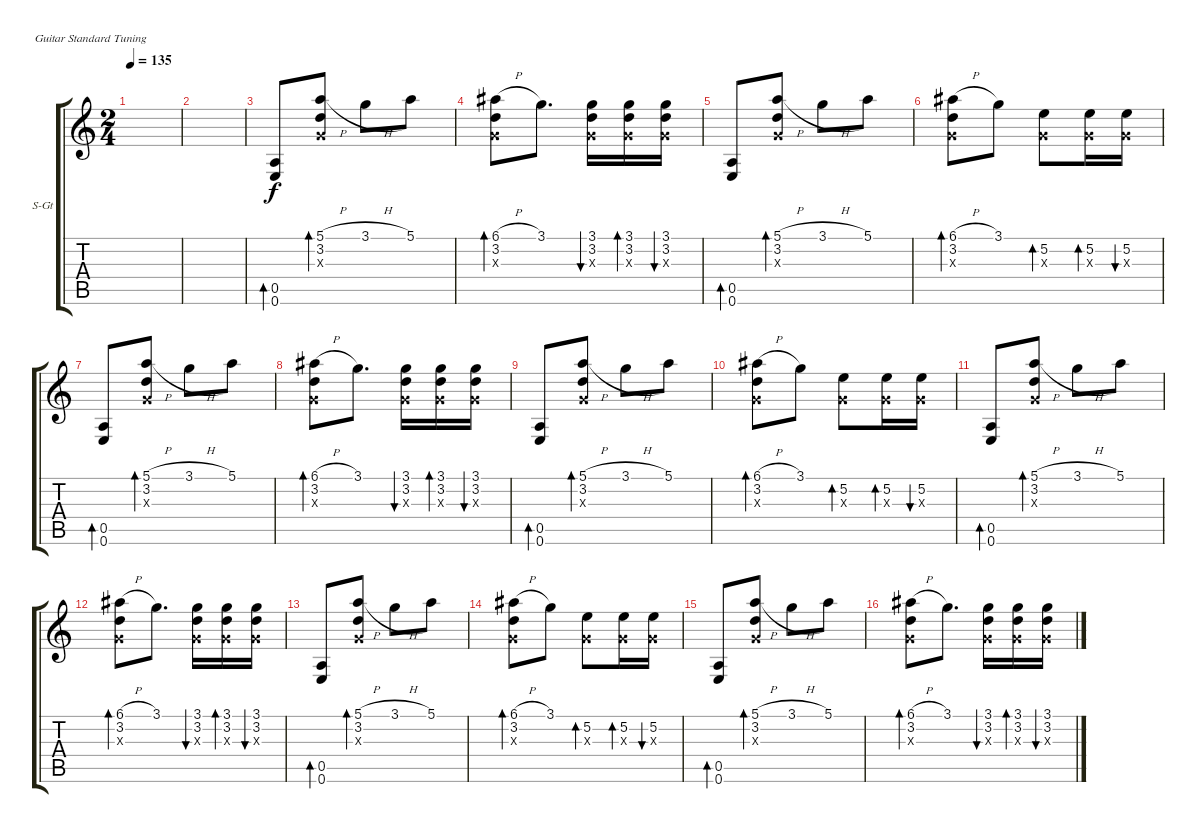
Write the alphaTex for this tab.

\defaultSystemsLayout 4
\bracketExtendMode groupsimilarinstruments
\firstSystemTrackNameOrientation horizontal
\otherSystemsTrackNameOrientation horizontal
\track ("Acoustic-6-3" "S-Gt") {instrument acousticguitarsteel}
\staff {score tabs}
\tuning (E4 B3 G3 D3 A2 E2)
\ts (2 4)
\tempo 135
\clef g2
\ks c
|
|
(0.6 0.5).8{bd 30} (3.2 5.1{h} 0.3{x}).8{bd 30} 3.1{h}.8 5.1.8 |
(6.1{h} 3.2 0.3{x}).8{bd 30} 3.1.8{d} (3.1 3.2 0.3{x}).16{bu 30} (3.1 3.2 0.3{x}).16{bd 30} (3.1 3.2 0.3{x}).16{bu 30} |
(0.6 0.5).8{bd 30} (0.3{x} 3.2 5.1{h}).8{bd 30} 3.1{h}.8 5.1.8 |
(3.2 6.1{h} 0.3{x}).8{bd 30} 3.1.8 (5.2 0.3{x}).8{bd 30} (5.2 0.3{x}).16{bd 30} (5.2 0.3{x}).16{bu 30} |
(0.6 0.5).8{bd 30} (3.2 5.1{h} 0.3{x}).8{bd 30} 3.1{h}.8 5.1.8 |
(6.1{h} 3.2 0.3{x}).8{bd 30} 3.1.8{d} (3.1 3.2 0.3{x}).16{bu 30} (3.1 3.2 0.3{x}).16{bd 30} (3.1 3.2 0.3{x}).16{bu 30} |
(0.6 0.5).8{bd 30} (0.3{x} 3.2 5.1{h}).8{bd 30} 3.1{h}.8 5.1.8 |
(3.2 6.1{h} 0.3{x}).8{bd 30} 3.1.8 (5.2 0.3{x}).8{bd 30} (5.2 0.3{x}).16{bd 30} (5.2 0.3{x}).16{bu 30} |
(0.6 0.5).8{bd 30} (3.2 5.1{h} 0.3{x}).8{bd 30} 3.1{h}.8 5.1.8 |
(6.1{h} 3.2 0.3{x}).8{bd 30} 3.1.8{d} (3.1 3.2 0.3{x}).16{bu 30} (3.1 3.2 0.3{x}).16{bd 30} (3.1 3.2 0.3{x}).16{bu 30} |
(0.6 0.5).8{bd 30} (0.3{x} 3.2 5.1{h}).8{bd 30} 3.1{h}.8 5.1.8 |
(3.2 6.1{h} 0.3{x}).8{bd 30} 3.1.8 (5.2 0.3{x}).8{bd 30} (5.2 0.3{x}).16{bd 30} (5.2 0.3{x}).16{bu 30} |
(0.6 0.5).8{bd 30} (3.2 5.1{h} 0.3{x}).8{bd 30} 3.1{h}.8 5.1.8 |
(6.1{h} 3.2 0.3{x}).8{bd 30} 3.1.8{d} (3.1 3.2 0.3{x}).16{bu 30} (3.1 3.2 0.3{x}).16{bd 30} (3.1 3.2 0.3{x}).16{bu 30}
